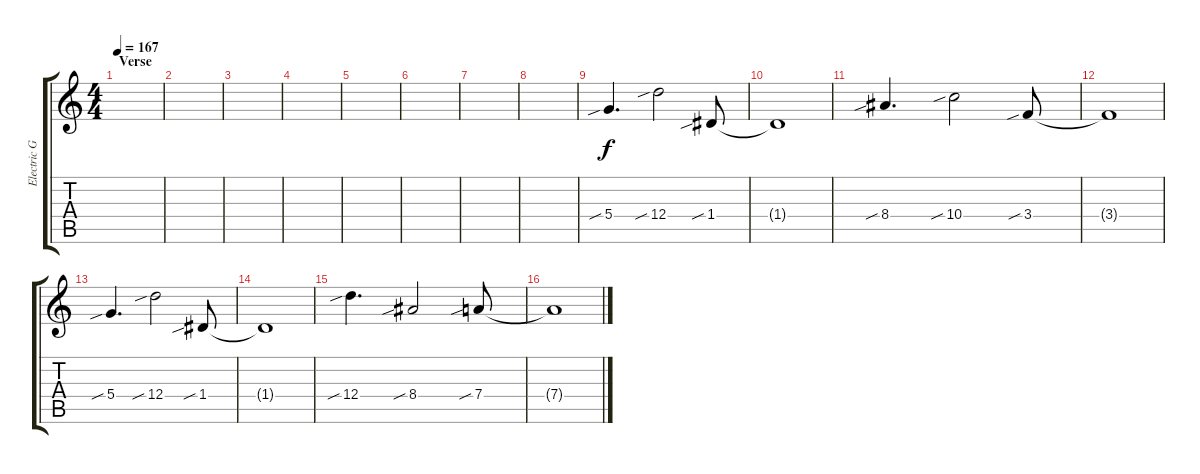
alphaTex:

\track ("Electric Guitar" "Electric G") {instrument overdrivenguitar}
\staff {score tabs}
\tuning (E4 B3 G3 D3 A2 E2) {hide}
\ts (4 4)
\section ("" "Verse")
\tempo 167
\clef g2
\ks c
|
|
|
|
|
|
|
|
5.4{sib}.4{d} 12.4{sib}.2 1.4{sib}.8 |
1.4{t}.1 |
8.4{sib}.4{d} 10.4{sib}.2 3.4{sib}.8 |
3.4{t}.1 |
5.4{sib}.4{d} 12.4{sib}.2 1.4{sib}.8 |
1.4{t}.1 |
12.4{sib}.4{d} 8.4{sib}.2 7.4{sib}.8 |
7.4{t}.1
